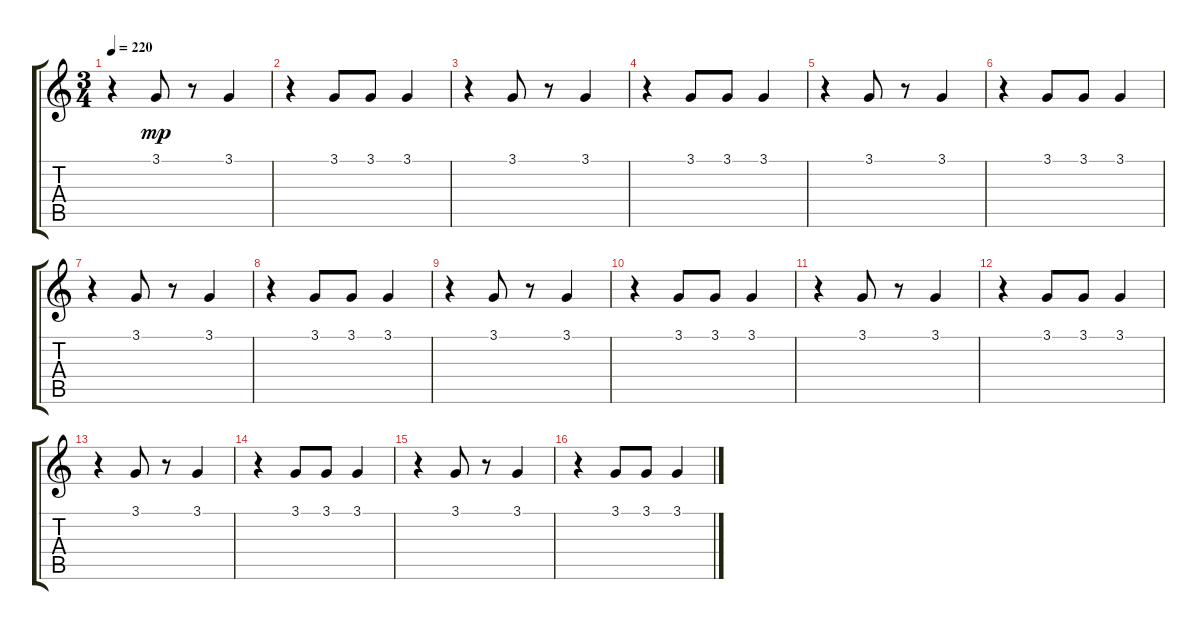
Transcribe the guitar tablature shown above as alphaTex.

\track "" {instrument gunshot}
\staff {score tabs}
\tuning (E4 B3 G3 D3 A2 E2) {hide}
\ts (3 4)
\tempo 220
\clef g2
\ks c
r.4{dy mp instrument gunshot} 3.1.8 r.8 3.1.4 |
r.4 3.1.8 3.1.8 3.1.4 |
r.4 3.1.8 r.8 3.1.4 |
r.4 3.1.8 3.1.8 3.1.4 |
r.4 3.1.8 r.8 3.1.4 |
r.4 3.1.8 3.1.8 3.1.4 |
r.4 3.1.8 r.8 3.1.4 |
r.4 3.1.8 3.1.8 3.1.4 |
r.4 3.1.8 r.8 3.1.4 |
r.4 3.1.8 3.1.8 3.1.4 |
r.4 3.1.8 r.8 3.1.4 |
r.4 3.1.8 3.1.8 3.1.4 |
r.4 3.1.8 r.8 3.1.4 |
r.4 3.1.8 3.1.8 3.1.4 |
r.4 3.1.8 r.8 3.1.4 |
r.4 3.1.8 3.1.8 3.1.4
